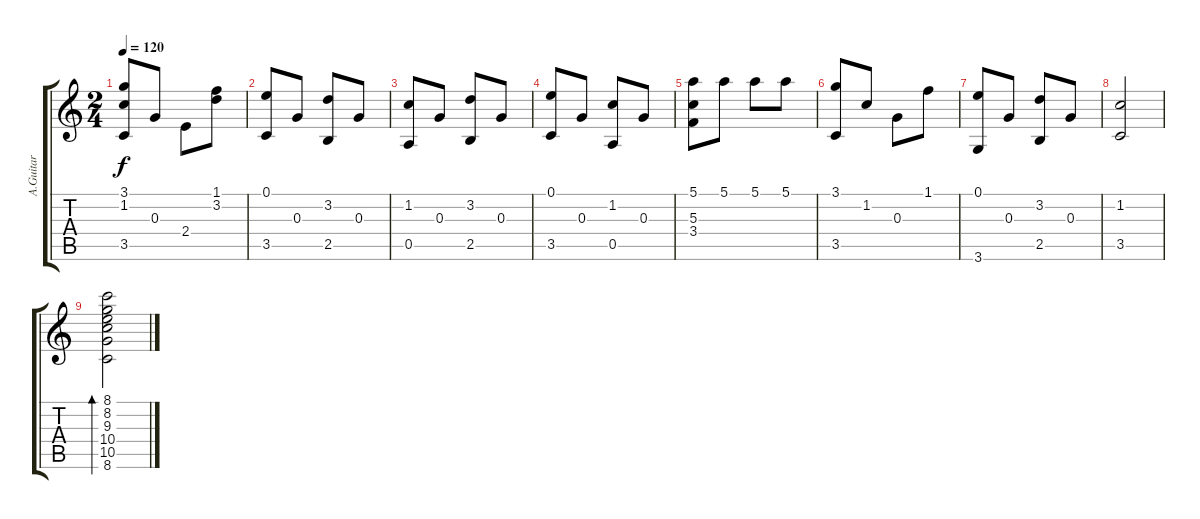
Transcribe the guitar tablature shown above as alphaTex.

\track ("A.Guitar" "A.Guitar") {instrument acousticguitarnylon}
\staff {score tabs}
\tuning (E4 B3 G3 D3 A2 E2) {hide}
\ts (2 4)
\tempo 120
\clef g2
\ks c
(3.1 1.2 3.5).8{dy f} 0.3.8 2.4.8 (1.1 3.2).8 |
(0.1 3.5).8 0.3.8 (3.2 2.5).8 0.3.8 |
(1.2 0.5).8 0.3.8 (3.2 2.5).8 0.3.8 |
(0.1 3.5).8 0.3.8 (1.2 0.5).8 0.3.8 |
(5.1 5.3 3.4).8 5.1.8 5.1.8 5.1.8 |
(3.1 3.5).8 1.2.8 0.3.8 1.1.8 |
(0.1 3.6).8 0.3.8 (3.2 2.5).8 0.3.8 |
(1.2 3.5).2 |
(8.1 8.2 9.3 10.4 10.5 8.6).2{bd 60}
